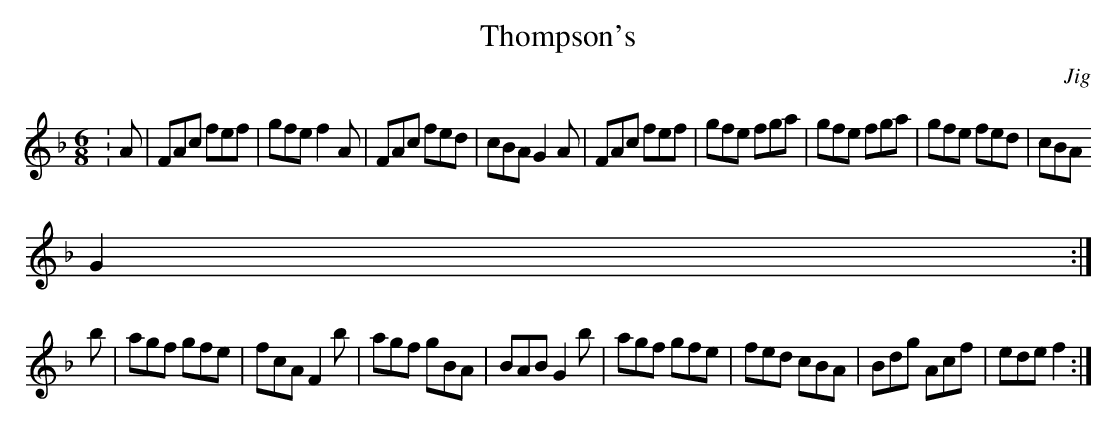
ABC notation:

X:1
T:Thompson's
C:Jig
M:6/8
L:1/8
K:F
:A|FAc fef|gfe f2A|FAc fed|cBAG2A|FAc fef|gfe fga|gfe fga|gfe fed|cBA
G2:|
b|agf gfe|fcA F2b|agf gBA|BAB G2b|agf gfe|fed cBA|Bdg Acf|ede f2:|
